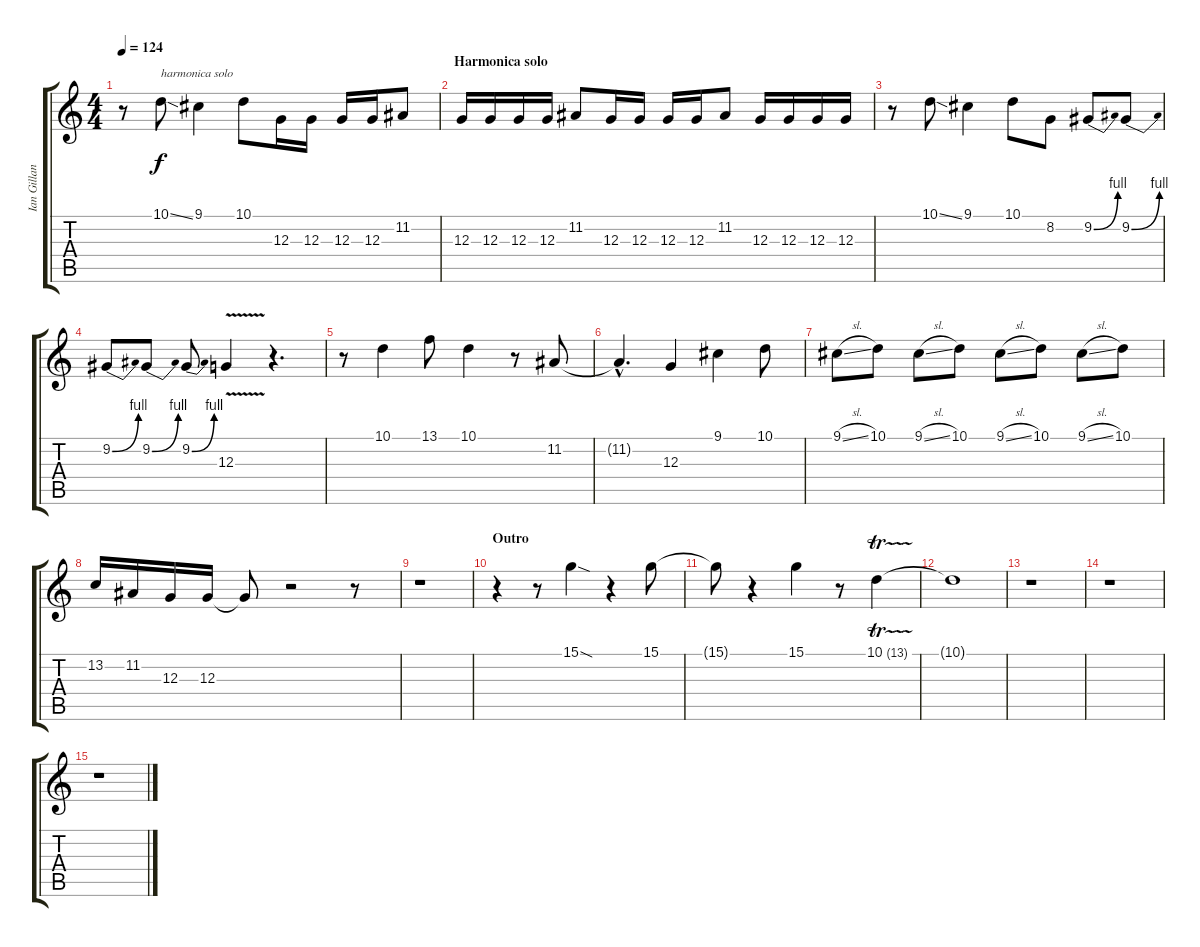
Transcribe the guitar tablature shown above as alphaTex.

\track ("Ian Gillan (Voice)" "Ian Gillan") {instrument altosax}
\staff {score tabs}
\tuning (E4 B3 G3 D3 A2 E2) {hide}
\ts (4 4)
\tempo 124
\clef g2
\ks c
r.8{dy f} 10.1{ss}.8{txt "harmonica solo" instrument harmonica} 9.1.4 10.1.8 12.3.16 12.3.16 12.3.16 12.3.16 11.2.8 |
\section ("" "Harmonica solo")
12.3.16 12.3.16 12.3.16 12.3.16 11.2.8 12.3.16 12.3.16 12.3.16 12.3.16 11.2.8 12.3.16 12.3.16 12.3.16 12.3.16 |
r.8 10.1{ss}.8 9.1.4 10.1.8 8.2.8 9.2{be (bend 0 0 60 4)}.8 9.2{be (bend 0 0 60 4)}.8 |
9.2{be (bend 0 0 60 4)}.8 9.2{be (bend 0 0 60 4)}.8 9.2{be (bend 0 0 60 4)}.8 12.3{v}.4 r.4{d} |
r.8 10.1.4 13.1.8 10.1.4 r.8 11.2.8 |
11.2{hac t}.4{d} 12.3.4 9.1.4 10.1.8 |
9.1{sl}.8 10.1.8 9.1{sl}.8 10.1.8 9.1{sl}.8 10.1.8 9.1{sl}.8 10.1.8 |
13.2.16 11.2.16 12.3.16 12.3.16 12.3{t}.8 r.2 r.8 |
r.1 |
\section ("" "Outro")
r.4{instrument altosax} r.8 15.1{sod}.4 r.4 15.1.8 |
15.1{t}.8 r.4 15.1.4 r.8 10.1{tr (13 16)}.4 |
10.1{t}.1 |
r.1 |
r.1 |
r.1
